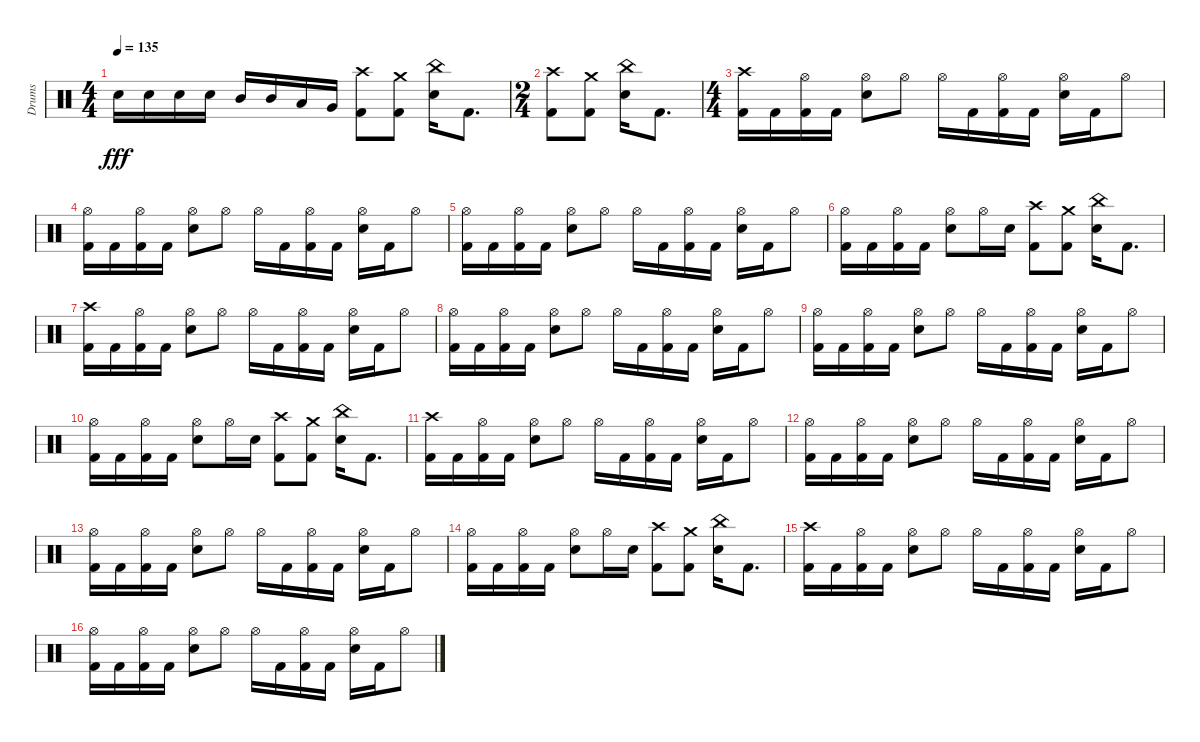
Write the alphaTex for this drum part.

\track ("Drums" "Drums") {instrument percussion}
\staff {score}
\articulation defaults
\ts (4 4)
\tempo 135
\clef neutral
\ks c "Electric Snare (hit)".16{dy fff} "Electric Snare (hit)".16 "Electric Snare (hit)".16 "Electric Snare (hit)".16 "Mid Tom (hit)".16 "Mid Tom (hit)".16 "Low Tom (hit)".16 "Very Low Tom (hit)".16
("Crash high (hit)" "Kick (hit) 2").8 ("Crash medium (hit)" "Kick (hit) 2").8 ("China (hit)" "Electric Snare (hit)").16 "Kick (hit) 2".8{d} |
\ts (2 4)
("Crash high (hit)" "Kick (hit) 2").8 ("Crash medium (hit)" "Kick (hit) 2").8 ("China (hit)" "Electric Snare (hit)").16 "Kick (hit) 2".8{d} |
\ts (4 4)
("Crash high (hit)" "Kick (hit) 2").16 "Kick (hit) 2".16 ("Hi-Hat (open)" "Kick (hit) 2").16 "Kick (hit) 2".16 ("Hi-Hat (open)" "Electric Snare (hit)").8 "Hi-Hat (open)".8 "Hi-Hat (open)".16 "Kick (hit) 2".16 ("Hi-Hat (open)" "Kick (hit) 2").16 "Kick (hit) 2".16 ("Hi-Hat (open)" "Electric Snare (hit)").16 "Kick (hit) 2".16 "Hi-Hat (open)".8 |
("Hi-Hat (open)" "Kick (hit) 2").16 "Kick (hit) 2".16 ("Hi-Hat (open)" "Kick (hit) 2").16 "Kick (hit) 2".16 ("Hi-Hat (open)" "Electric Snare (hit)").8 "Hi-Hat (open)".8 "Hi-Hat (open)".16 "Kick (hit) 2".16 ("Hi-Hat (open)" "Kick (hit) 2").16 "Kick (hit) 2".16 ("Hi-Hat (open)" "Electric Snare (hit)").16 "Kick (hit) 2".16 "Hi-Hat (open)".8 |
("Hi-Hat (open)" "Kick (hit) 2").16 "Kick (hit) 2".16 ("Hi-Hat (open)" "Kick (hit) 2").16 "Kick (hit) 2".16 ("Hi-Hat (open)" "Electric Snare (hit)").8 "Hi-Hat (open)".8 "Hi-Hat (open)".16 "Kick (hit) 2".16 ("Hi-Hat (open)" "Kick (hit) 2").16 "Kick (hit) 2".16 ("Hi-Hat (open)" "Electric Snare (hit)").16 "Kick (hit) 2".16 "Hi-Hat (open)".8 |
("Hi-Hat (open)" "Kick (hit) 2").16 "Kick (hit) 2".16 ("Hi-Hat (open)" "Kick (hit) 2").16 "Kick (hit) 2".16 ("Hi-Hat (open)" "Electric Snare (hit)").8 "Hi-Hat (open)".16 "Electric Snare (hit)".16 ("Crash high (hit)" "Kick (hit) 2").8 ("Crash medium (hit)" "Kick (hit) 2").8 ("China (hit)" "Electric Snare (hit)").16 "Kick (hit) 2".8{d} |
("Crash high (hit)" "Kick (hit) 2").16 "Kick (hit) 2".16 ("Hi-Hat (open)" "Kick (hit) 2").16 "Kick (hit) 2".16 ("Hi-Hat (open)" "Electric Snare (hit)").8 "Hi-Hat (open)".8 "Hi-Hat (open)".16 "Kick (hit) 2".16 ("Hi-Hat (open)" "Kick (hit) 2").16 "Kick (hit) 2".16 ("Hi-Hat (open)" "Electric Snare (hit)").16 "Kick (hit) 2".16 "Hi-Hat (open)".8 |
("Hi-Hat (open)" "Kick (hit) 2").16 "Kick (hit) 2".16 ("Hi-Hat (open)" "Kick (hit) 2").16 "Kick (hit) 2".16 ("Hi-Hat (open)" "Electric Snare (hit)").8 "Hi-Hat (open)".8 "Hi-Hat (open)".16 "Kick (hit) 2".16 ("Hi-Hat (open)" "Kick (hit) 2").16 "Kick (hit) 2".16 ("Hi-Hat (open)" "Electric Snare (hit)").16 "Kick (hit) 2".16 "Hi-Hat (open)".8 |
("Hi-Hat (open)" "Kick (hit) 2").16 "Kick (hit) 2".16 ("Hi-Hat (open)" "Kick (hit) 2").16 "Kick (hit) 2".16 ("Hi-Hat (open)" "Electric Snare (hit)").8 "Hi-Hat (open)".8 "Hi-Hat (open)".16 "Kick (hit) 2".16 ("Hi-Hat (open)" "Kick (hit) 2").16 "Kick (hit) 2".16 ("Hi-Hat (open)" "Electric Snare (hit)").16 "Kick (hit) 2".16 "Hi-Hat (open)".8 |
("Hi-Hat (open)" "Kick (hit) 2").16 "Kick (hit) 2".16 ("Hi-Hat (open)" "Kick (hit) 2").16 "Kick (hit) 2".16 ("Hi-Hat (open)" "Electric Snare (hit)").8 "Hi-Hat (open)".16 "Electric Snare (hit)".16 ("Crash high (hit)" "Kick (hit) 2").8 ("Crash medium (hit)" "Kick (hit) 2").8 ("China (hit)" "Electric Snare (hit)").16 "Kick (hit) 2".8{d} |
("Crash high (hit)" "Kick (hit) 2").16 "Kick (hit) 2".16 ("Hi-Hat (open)" "Kick (hit) 2").16 "Kick (hit) 2".16 ("Hi-Hat (open)" "Electric Snare (hit)").8 "Hi-Hat (open)".8 "Hi-Hat (open)".16 "Kick (hit) 2".16 ("Hi-Hat (open)" "Kick (hit) 2").16 "Kick (hit) 2".16 ("Hi-Hat (open)" "Electric Snare (hit)").16 "Kick (hit) 2".16 "Hi-Hat (open)".8 |
("Hi-Hat (open)" "Kick (hit) 2").16 "Kick (hit) 2".16 ("Hi-Hat (open)" "Kick (hit) 2").16 "Kick (hit) 2".16 ("Hi-Hat (open)" "Electric Snare (hit)").8 "Hi-Hat (open)".8 "Hi-Hat (open)".16 "Kick (hit) 2".16 ("Hi-Hat (open)" "Kick (hit) 2").16 "Kick (hit) 2".16 ("Hi-Hat (open)" "Electric Snare (hit)").16 "Kick (hit) 2".16 "Hi-Hat (open)".8 |
("Hi-Hat (open)" "Kick (hit) 2").16 "Kick (hit) 2".16 ("Hi-Hat (open)" "Kick (hit) 2").16 "Kick (hit) 2".16 ("Hi-Hat (open)" "Electric Snare (hit)").8 "Hi-Hat (open)".8 "Hi-Hat (open)".16 "Kick (hit) 2".16 ("Hi-Hat (open)" "Kick (hit) 2").16 "Kick (hit) 2".16 ("Hi-Hat (open)" "Electric Snare (hit)").16 "Kick (hit) 2".16 "Hi-Hat (open)".8 |
("Hi-Hat (open)" "Kick (hit) 2").16 "Kick (hit) 2".16 ("Hi-Hat (open)" "Kick (hit) 2").16 "Kick (hit) 2".16 ("Hi-Hat (open)" "Electric Snare (hit)").8 "Hi-Hat (open)".16 "Electric Snare (hit)".16 ("Crash high (hit)" "Kick (hit) 2").8 ("Crash medium (hit)" "Kick (hit) 2").8 ("China (hit)" "Electric Snare (hit)").16 "Kick (hit) 2".8{d} |
("Crash high (hit)" "Kick (hit) 2").16 "Kick (hit) 2".16 ("Hi-Hat (open)" "Kick (hit) 2").16 "Kick (hit) 2".16 ("Hi-Hat (open)" "Electric Snare (hit)").8 "Hi-Hat (open)".8 "Hi-Hat (open)".16 "Kick (hit) 2".16 ("Hi-Hat (open)" "Kick (hit) 2").16 "Kick (hit) 2".16 ("Hi-Hat (open)" "Electric Snare (hit)").16 "Kick (hit) 2".16 "Hi-Hat (open)".8 |
("Hi-Hat (open)" "Kick (hit) 2").16 "Kick (hit) 2".16 ("Hi-Hat (open)" "Kick (hit) 2").16 "Kick (hit) 2".16 ("Hi-Hat (open)" "Electric Snare (hit)").8 "Hi-Hat (open)".8 "Hi-Hat (open)".16 "Kick (hit) 2".16 ("Hi-Hat (open)" "Kick (hit) 2").16 "Kick (hit) 2".16 ("Hi-Hat (open)" "Electric Snare (hit)").16 "Kick (hit) 2".16 "Hi-Hat (open)".8
